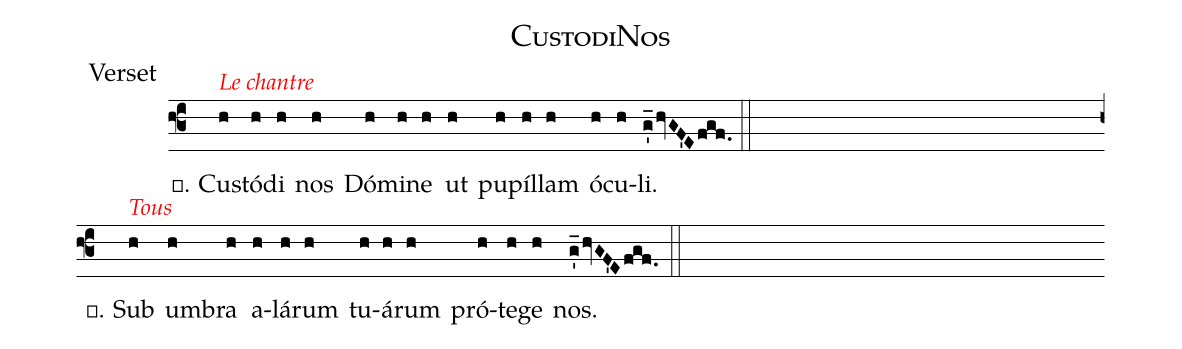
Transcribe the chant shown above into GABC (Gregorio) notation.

name:CustodiNos;
office-part:Verset;
%%
(f3) <alt>\rubrica{Le chantre}</alt>
℣. C{u}(h)stó(h)di(h) nos(h) Dó(h)mi(h)ne(h) ut(h) pu(h)píl(h)lam(h) ó(h)cu(h)li.(g'_hvGF'Efgf.) (::Z)

<alt>\rubrica{Tous}</alt>
℟. S{u}b(h) um(h)bra(h) a(h)lá(h)rum(h) tu(h)á(h)rum(h) pró(h)te(h)ge(h) nos.(g'_hvGF'Efgf.) (::)
